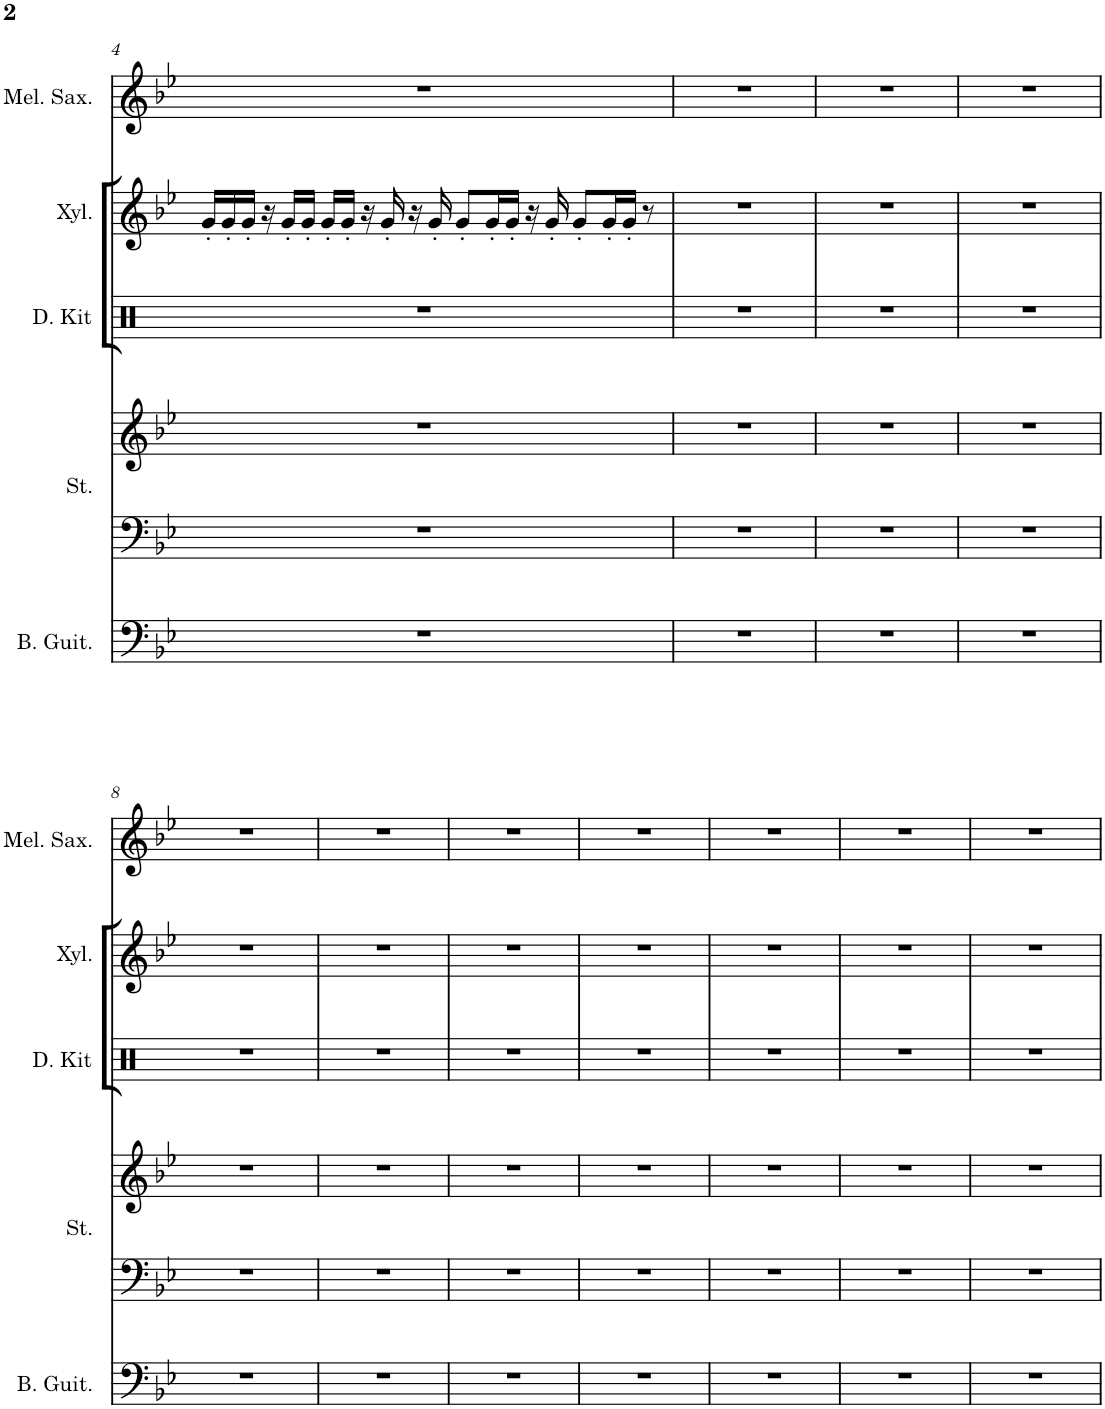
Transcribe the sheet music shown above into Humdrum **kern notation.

**kern	**kern	**kern	**kern	**kern	**kern
*part5	*part4	*part4	*part3	*part2	*part1
*staff6	*staff5	*staff4	*staff3	*staff2	*staff1
*I"Bass Guitar	*I"Strings	*	*I"Drum Kit	*I"Xylophone	*I"Melody Saxophone
*I'B. Guit.	*I'St.	*	*I'D. Kit	*I'Xyl.	*I'Mel. Sax.
!!LO:PB:g=z
*clefF4	*clefF4	*clefG2	*clefX	*clefG2	*clefG2
*Trd7c12	*	*	*	*Trd-7c-12	*Trd8c14
*k[b-e-]	*k[b-e-]	*k[b-e-]	*k[]	*k[b-e-]	*k[b-e-]
*M12/8	*M12/8	*M12/8	*M12/8	*M12/8	*M12/8
=4	=4	=4	=4	=4	=4
1.r	1.r	1.r	1.r	16g'/LL	1.r
.	.	.	.	16g'/	.
.	.	.	.	16g'/JJ	.
.	.	.	.	16r	.
.	.	.	.	16g'/LL	.
.	.	.	.	16g'/JJ	.
.	.	.	.	16g'/LL	.
.	.	.	.	16g'/JJ	.
.	.	.	.	16r	.
.	.	.	.	16g'/	.
.	.	.	.	16r	.
.	.	.	.	16g'/	.
.	.	.	.	8g'/L	.
.	.	.	.	16g'/L	.
.	.	.	.	16g'/JJ	.
.	.	.	.	16r	.
.	.	.	.	16g'/	.
.	.	.	.	8g'/L	.
.	.	.	.	16g'/L	.
.	.	.	.	16g'/JJ	.
.	.	.	.	8r	.
=5	=5	=5	=5	=5	=5
1.r	1.r	1.r	1.r	1.r	1.r
=6	=6	=6	=6	=6	=6
1.r	1.r	1.r	1.r	1.r	1.r
=7	=7	=7	=7	=7	=7
1.r	1.r	1.r	1.r	1.r	1.r
!!LO:LB:g=z
=8	=8	=8	=8	=8	=8
1.r	1.r	1.r	1.r	1.r	1.r
=9	=9	=9	=9	=9	=9
1.r	1.r	1.r	1.r	1.r	1.r
=10	=10	=10	=10	=10	=10
1.r	1.r	1.r	1.r	1.r	1.r
=11	=11	=11	=11	=11	=11
1.r	1.r	1.r	1.r	1.r	1.r
=12	=12	=12	=12	=12	=12
1.r	1.r	1.r	1.r	1.r	1.r
=13	=13	=13	=13	=13	=13
1.r	1.r	1.r	1.r	1.r	1.r
=14	=14	=14	=14	=14	=14
1.r	1.r	1.r	1.r	1.r	1.r
=	=	=	=	=	=
*-	*-	*-	*-	*-	*-
